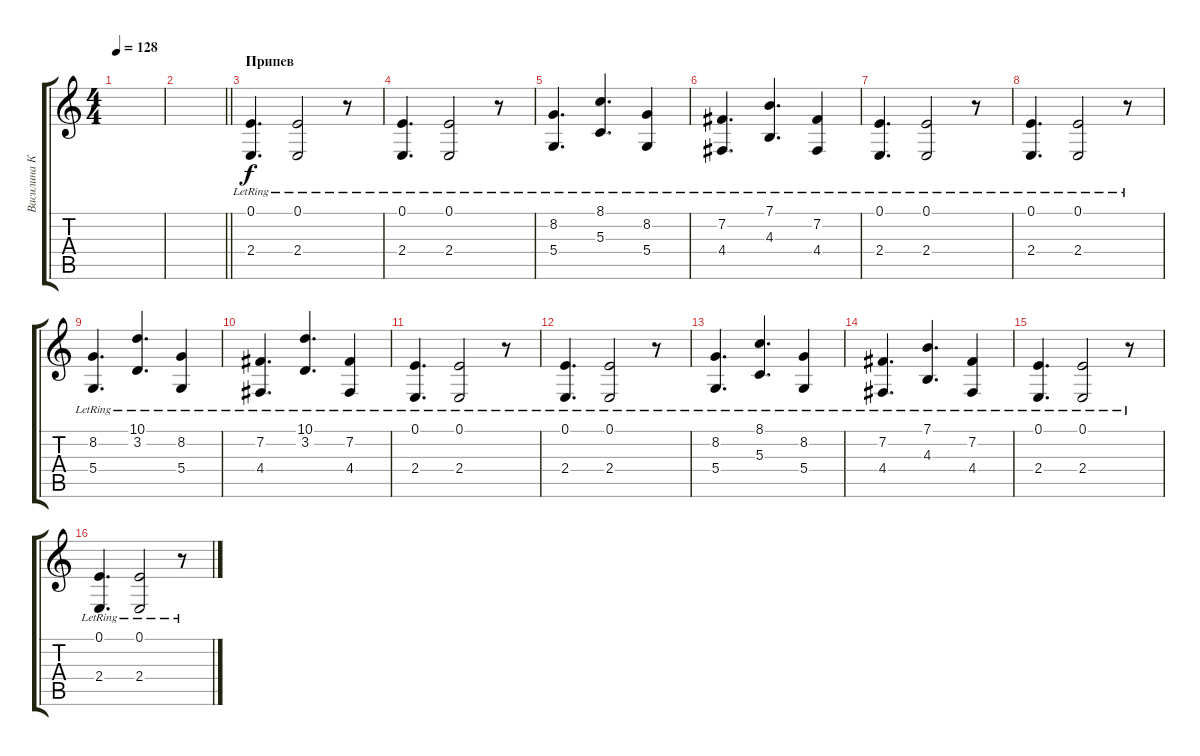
\track ("Василина Кичигина" "Василина К") {instrument acousticgrandpiano}
\staff {score tabs}
\tuning (E4 B3 G3 D3 A2 E2) {hide}
\ts (4 4)
\tempo 128
\clef g2
\ks c
|
\barLineRight lightlight
|
\section ("" "Припев")
(0.1{lr} 2.4{lr}).4{d volume 12 instrument acousticgrandpiano} (0.1{lr} 2.4{lr}).2 r.8 |
(0.1{lr} 2.4{lr}).4{d} (0.1{lr} 2.4{lr}).2 r.8 |
(8.2{lr} 5.4{lr}).4{d} (8.1{lr} 5.3{lr}).4{d} (8.2{lr} 5.4{lr}).4 |
(7.2{lr} 4.4{lr}).4{d} (7.1{lr} 4.3{lr}).4{d} (7.2{lr} 4.4{lr}).4 |
(0.1{lr} 2.4{lr}).4{d} (0.1{lr} 2.4{lr}).2 r.8 |
(0.1{lr} 2.4{lr}).4{d} (0.1{lr} 2.4{lr}).2 r.8 |
(8.2{lr} 5.4{lr}).4{d} (10.1{lr} 3.2{lr}).4{d} (8.2{lr} 5.4{lr}).4 |
(7.2{lr} 4.4{lr}).4{d} (10.1{lr} 3.2).4{d} (7.2{lr} 4.4{lr}).4 |
(0.1{lr} 2.4{lr}).4{d} (0.1{lr} 2.4{lr}).2 r.8 |
(0.1{lr} 2.4{lr}).4{d} (0.1{lr} 2.4{lr}).2 r.8 |
(8.2{lr} 5.4{lr}).4{d} (8.1{lr} 5.3{lr}).4{d} (8.2{lr} 5.4{lr}).4 |
(7.2{lr} 4.4{lr}).4{d} (7.1{lr} 4.3{lr}).4{d} (7.2{lr} 4.4{lr}).4 |
(0.1{lr} 2.4{lr}).4{d} (0.1{lr} 2.4{lr}).2 r.8 |
(0.1{lr} 2.4{lr}).4{d} (0.1{lr} 2.4{lr}).2 r.8
